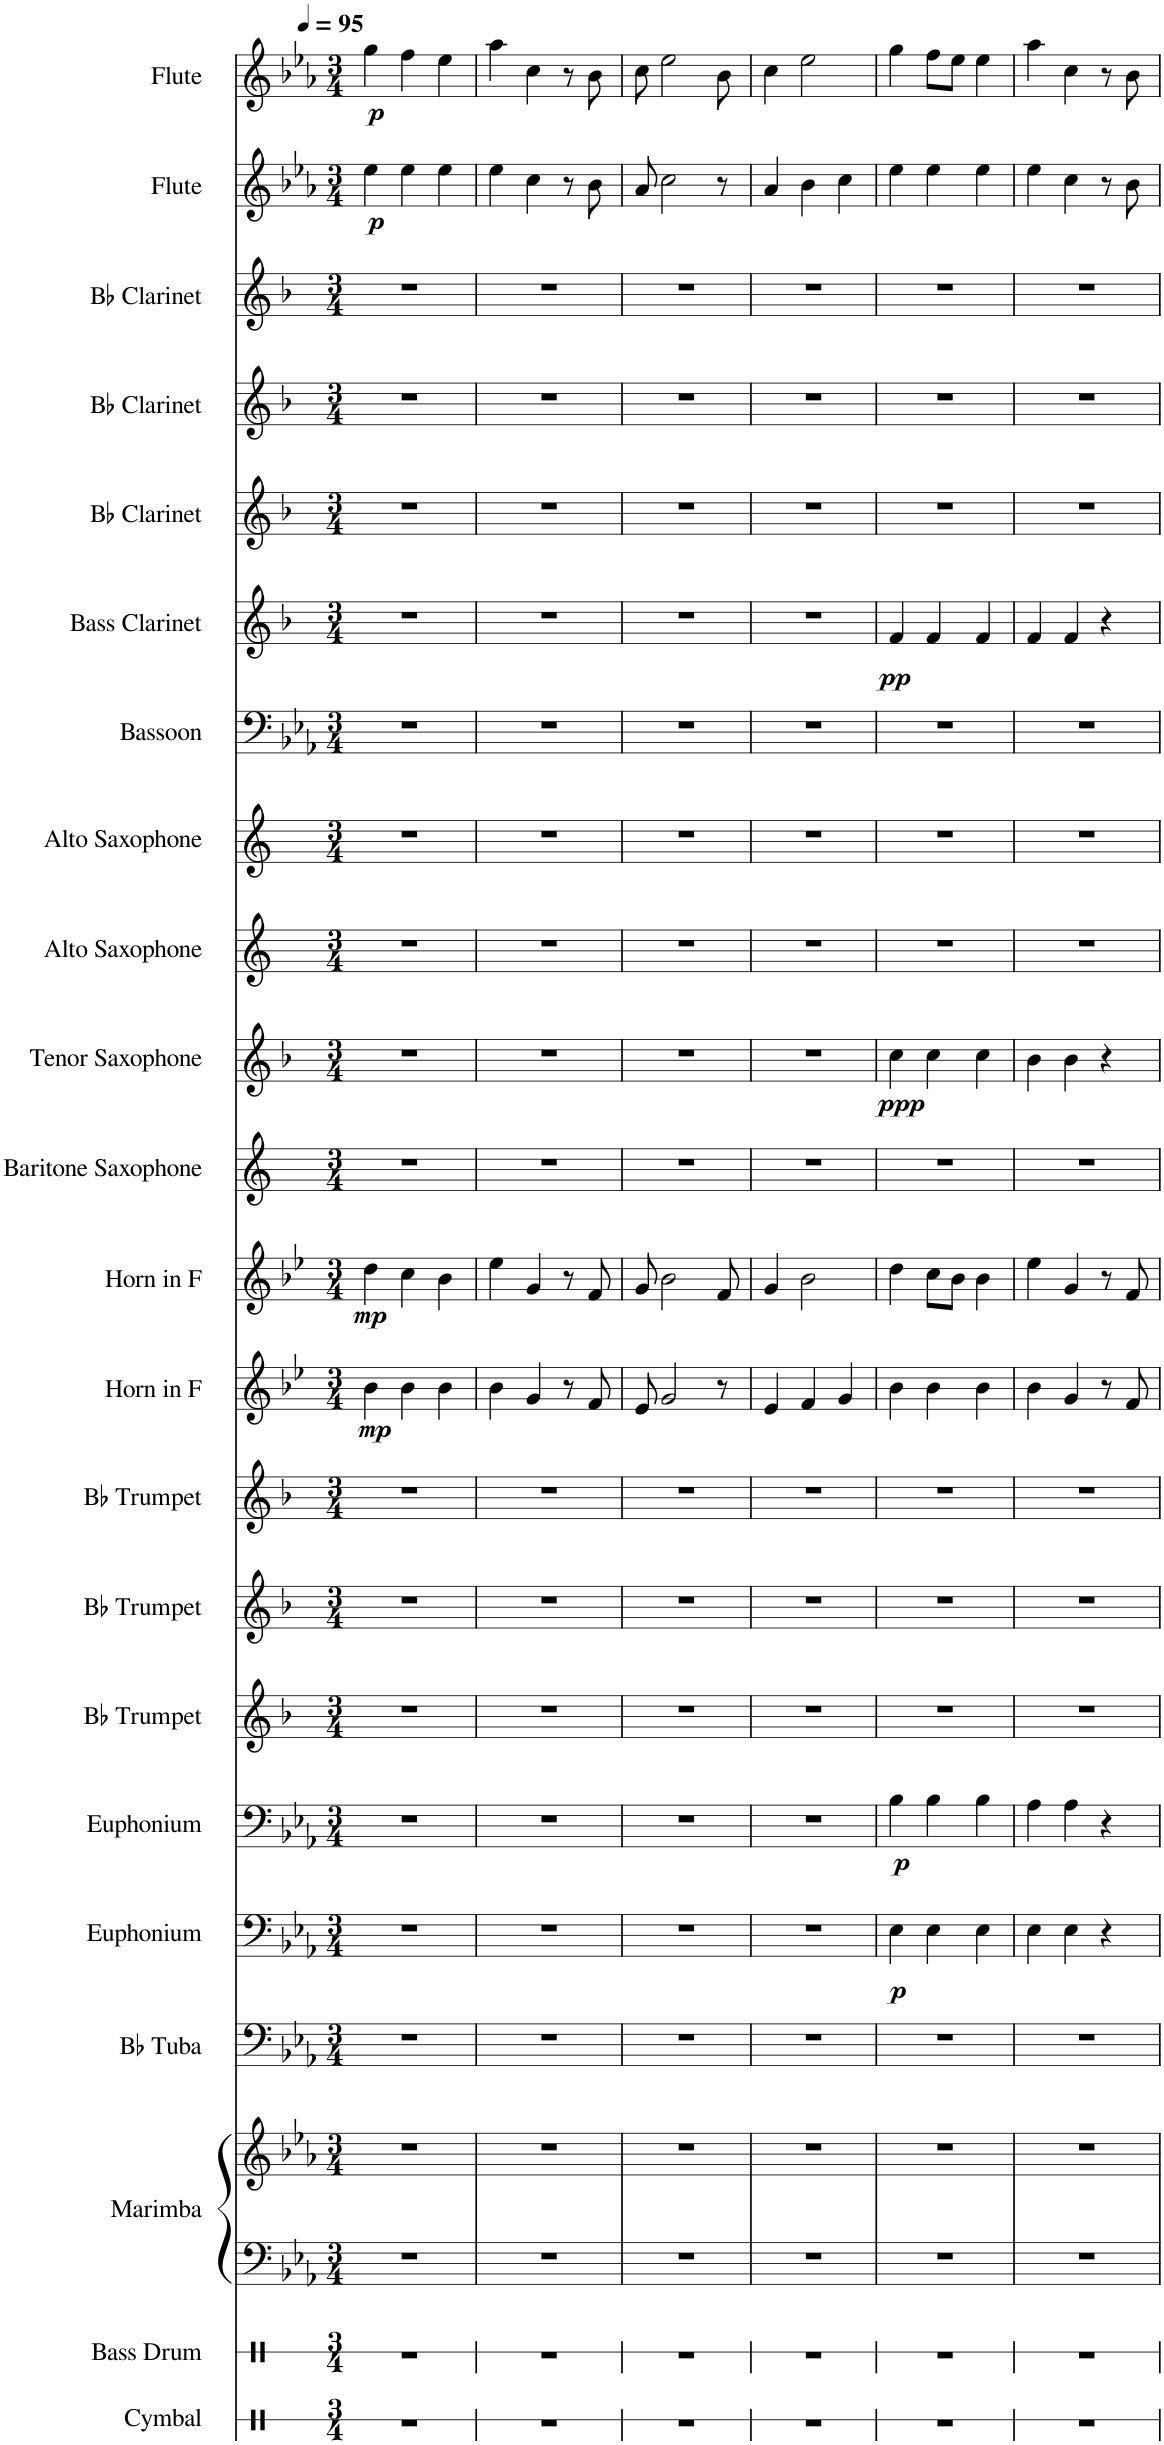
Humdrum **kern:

**kern	**kern	**kern	**kern	**kern	**kern	**dynam	**kern	**dynam	**kern	**kern	**kern	**kern	**dynam	**kern	**dynam	**kern	**kern	**dynam	**kern	**kern	**kern	**kern	**dynam	**kern	**kern	**kern	**kern	**dynam	**kern	**dynam
*part22	*part21	*part20	*part20	*part19	*part18	*part18	*part17	*part17	*part16	*part15	*part14	*part13	*part13	*part12	*part12	*part11	*part10	*part10	*part9	*part8	*part7	*part6	*part6	*part5	*part4	*part3	*part2	*part2	*part1	*part1
*staff23	*staff22	*staff21	*staff20	*staff19	*staff18	*staff18	*staff17	*staff17	*staff16	*staff15	*staff14	*staff13	*staff13	*staff12	*staff12	*staff11	*staff10	*staff10	*staff9	*staff8	*staff7	*staff6	*staff6	*staff5	*staff4	*staff3	*staff2	*staff2	*staff1	*staff1
*I"Cymbal	*I"Bass Drum	*I"Marimba	*	*I"Bb Tuba	*I"Euphonium	*	*I"Euphonium	*	*I"Bb Trumpet	*I"Bb Trumpet	*I"Bb Trumpet	*I"Horn in F	*	*I"Horn in F	*	*I"Baritone Saxophone	*I"Tenor Saxophone	*	*I"Alto Saxophone	*I"Alto Saxophone	*I"Bassoon	*I"Bass Clarinet	*	*I"Bb Clarinet	*I"Bb Clarinet	*I"Bb Clarinet	*I"Flute	*	*I"Flute	*
*I'Cym.	*I'B. Dr.	*I'Mrm.	*	*I'Bb Tu.	*I'Eu.	*	*I'Eu.	*	*I'Bb Tpt.	*I'Bb Tpt.	*I'Bb Tpt.	*	*	*	*	*I'Bar. Sax.	*I'T. Sax.	*	*I'A. Sax.	*I'A. Sax.	*I'Bsn.	*I'B. Cl.	*	*I'Bb Cl.	*I'Bb Cl.	*I'Bb Cl.	*I'Fl.	*	*I'Fl.	*
*stria1	*stria1	*	*	*	*	*	*	*	*	*	*	*	*	*	*	*	*	*	*	*	*	*	*	*	*	*	*	*	*	*
*clefX	*clefX	*clefF4	*clefG2	*clefF4	*clefF4	*	*clefF4	*	*clefG2	*clefG2	*clefG2	*clefG2	*	*clefG2	*	*clefG2	*clefG2	*	*clefG2	*clefG2	*clefF4	*clefG2	*	*clefG2	*clefG2	*clefG2	*clefG2	*	*clefG2	*
*	*	*	*	*	*	*	*	*	*Trd1c2	*Trd1c2	*Trd1c2	*Trd4c7	*	*Trd4c7	*	*Trd12c21	*Trd8c14	*	*Trd5c9	*Trd5c9	*	*Trd8c14	*	*Trd1c2	*Trd1c2	*Trd1c2	*	*	*	*
*k[]	*k[]	*k[b-e-a-]	*k[b-e-a-]	*k[b-e-a-]	*k[b-e-a-]	*	*k[b-e-a-]	*	*k[b-]	*k[b-]	*k[b-]	*k[b-e-]	*	*k[b-e-]	*	*k[]	*k[b-]	*	*k[]	*k[]	*k[b-e-a-]	*k[b-]	*	*k[b-]	*k[b-]	*k[b-]	*k[b-e-a-]	*	*k[b-e-a-]	*
*M3/4	*M3/4	*M3/4	*M3/4	*M3/4	*M3/4	*	*M3/4	*	*M3/4	*M3/4	*M3/4	*M3/4	*	*M3/4	*	*M3/4	*M3/4	*	*M3/4	*M3/4	*M3/4	*M3/4	*	*M3/4	*M3/4	*M3/4	*M3/4	*	*M3/4	*
*MM95	*MM95	*MM95	*MM95	*MM95	*MM95	*	*MM95	*	*MM95	*MM95	*MM95	*MM95	*	*MM95	*	*MM95	*MM95	*	*MM95	*MM95	*MM95	*MM95	*	*MM95	*MM95	*MM95	*MM95	*	*MM95	*
=1	=1	=1	=1	=1	=1	=1	=1	=1	=1	=1	=1	=1	=1	=1	=1	=1	=1	=1	=1	=1	=1	=1	=1	=1	=1	=1	=1	=1	=1	=1
!	!	!	!	!	!	!	!	!	!	!	!	!	!LO:DY:b	!	!LO:DY:b	!	!	!	!	!	!	!	!	!	!	!	!	!LO:DY:b	!	!LO:DY:b
2.r	2.r	2.r	2.r	2.r	2.r	.	2.r	.	2.r	2.r	2.r	4b-\	mp	4dd\	mp	2.r	2.r	.	2.r	2.r	2.r	2.r	.	2.r	2.r	2.r	4ee-\	p	4gg\	p
.	.	.	.	.	.	.	.	.	.	.	.	4b-\	.	4cc\	.	.	.	.	.	.	.	.	.	.	.	.	4ee-\	.	4ff\	.
.	.	.	.	.	.	.	.	.	.	.	.	4b-\	.	4b-\	.	.	.	.	.	.	.	.	.	.	.	.	4ee-\	.	4ee-\	.
=2	=2	=2	=2	=2	=2	=2	=2	=2	=2	=2	=2	=2	=2	=2	=2	=2	=2	=2	=2	=2	=2	=2	=2	=2	=2	=2	=2	=2	=2	=2
2.r	2.r	2.r	2.r	2.r	2.r	.	2.r	.	2.r	2.r	2.r	4b-\	.	4ee-\	.	2.r	2.r	.	2.r	2.r	2.r	2.r	.	2.r	2.r	2.r	4ee-\	.	4aa-\	.
.	.	.	.	.	.	.	.	.	.	.	.	4g/	.	4g/	.	.	.	.	.	.	.	.	.	.	.	.	4cc\	.	4cc\	.
.	.	.	.	.	.	.	.	.	.	.	.	8r	.	8r	.	.	.	.	.	.	.	.	.	.	.	.	8r	.	8r	.
.	.	.	.	.	.	.	.	.	.	.	.	8f/	.	8f/	.	.	.	.	.	.	.	.	.	.	.	.	8b-\	.	8b-\	.
=3	=3	=3	=3	=3	=3	=3	=3	=3	=3	=3	=3	=3	=3	=3	=3	=3	=3	=3	=3	=3	=3	=3	=3	=3	=3	=3	=3	=3	=3	=3
2.r	2.r	2.r	2.r	2.r	2.r	.	2.r	.	2.r	2.r	2.r	8e-/	.	8g/	.	2.r	2.r	.	2.r	2.r	2.r	2.r	.	2.r	2.r	2.r	8a-/	.	8cc\	.
.	.	.	.	.	.	.	.	.	.	.	.	2g/	.	2b-\	.	.	.	.	.	.	.	.	.	.	.	.	2cc\	.	2ee-\	.
.	.	.	.	.	.	.	.	.	.	.	.	8r	.	8f/	.	.	.	.	.	.	.	.	.	.	.	.	8r	.	8b-\	.
=4	=4	=4	=4	=4	=4	=4	=4	=4	=4	=4	=4	=4	=4	=4	=4	=4	=4	=4	=4	=4	=4	=4	=4	=4	=4	=4	=4	=4	=4	=4
2.r	2.r	2.r	2.r	2.r	2.r	.	2.r	.	2.r	2.r	2.r	4e-/	.	4g/	.	2.r	2.r	.	2.r	2.r	2.r	2.r	.	2.r	2.r	2.r	4a-/	.	4cc\	.
.	.	.	.	.	.	.	.	.	.	.	.	4f/	.	2b-\	.	.	.	.	.	.	.	.	.	.	.	.	4b-\	.	2ee-\	.
.	.	.	.	.	.	.	.	.	.	.	.	4g/	.	.	.	.	.	.	.	.	.	.	.	.	.	.	4cc\	.	.	.
=5	=5	=5	=5	=5	=5	=5	=5	=5	=5	=5	=5	=5	=5	=5	=5	=5	=5	=5	=5	=5	=5	=5	=5	=5	=5	=5	=5	=5	=5	=5
!	!	!	!	!	!	!LO:DY:b	!	!LO:DY:b	!	!	!	!	!	!	!	!	!	!LO:DY:b	!	!	!	!	!LO:DY:b	!	!	!	!	!	!	!
2.r	2.r	2.r	2.r	2.r	4E-\	p	4B-\	p	2.r	2.r	2.r	4b-\	.	4dd\	.	2.r	4cc\	ppp	2.r	2.r	2.r	4f/	pp	2.r	2.r	2.r	4ee-\	.	4gg\	.
.	.	.	.	.	4E-\	.	4B-\	.	.	.	.	4b-\	.	8cc\L	.	.	4cc\	.	.	.	.	4f/	.	.	.	.	4ee-\	.	8ff\L	.
.	.	.	.	.	.	.	.	.	.	.	.	.	.	8b-\J	.	.	.	.	.	.	.	.	.	.	.	.	.	.	8ee-\J	.
.	.	.	.	.	4E-\	.	4B-\	.	.	.	.	4b-\	.	4b-\	.	.	4cc\	.	.	.	.	4f/	.	.	.	.	4ee-\	.	4ee-\	.
=6	=6	=6	=6	=6	=6	=6	=6	=6	=6	=6	=6	=6	=6	=6	=6	=6	=6	=6	=6	=6	=6	=6	=6	=6	=6	=6	=6	=6	=6	=6
2.r	2.r	2.r	2.r	2.r	4E-\	.	4A-\	.	2.r	2.r	2.r	4b-\	.	4ee-\	.	2.r	4b-\	.	2.r	2.r	2.r	4f/	.	2.r	2.r	2.r	4ee-\	.	4aa-\	.
.	.	.	.	.	4E-\	.	4A-\	.	.	.	.	4g/	.	4g/	.	.	4b-\	.	.	.	.	4f/	.	.	.	.	4cc\	.	4cc\	.
.	.	.	.	.	4r	.	4r	.	.	.	.	8r	.	8r	.	.	4r	.	.	.	.	4r	.	.	.	.	8r	.	8r	.
.	.	.	.	.	.	.	.	.	.	.	.	8f/	.	8f/	.	.	.	.	.	.	.	.	.	.	.	.	8b-\	.	8b-\	.
=	=	=	=	=	=	=	=	=	=	=	=	=	=	=	=	=	=	=	=	=	=	=	=	=	=	=	=	=	=	=
*-	*-	*-	*-	*-	*-	*-	*-	*-	*-	*-	*-	*-	*-	*-	*-	*-	*-	*-	*-	*-	*-	*-	*-	*-	*-	*-	*-	*-	*-	*-
